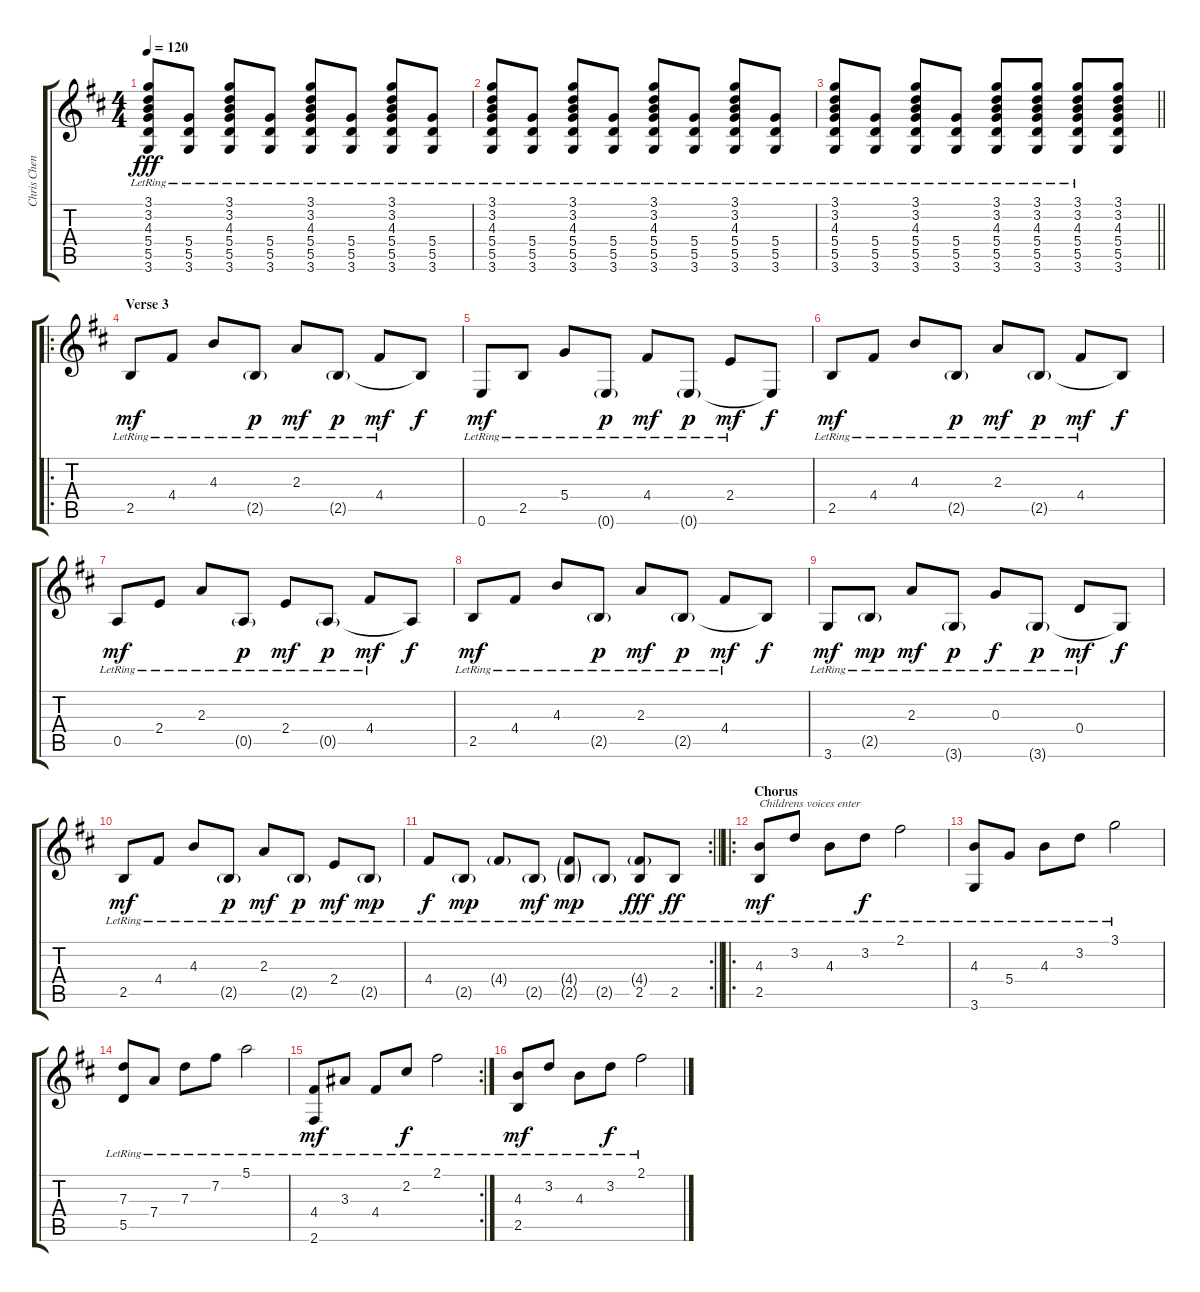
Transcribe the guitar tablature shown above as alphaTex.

\track ("Chris Cheney (Lead Guitar)" "Chris Chen") {instrument electricguitarclean}
\staff {score tabs}
\tuning (E4 B3 G3 D3 A2 E2) {hide}
\ts (4 4)
\tempo 120
\clef g2
\ks bminor
(3.1{lr} 3.2{lr} 4.3{lr} 5.4{lr} 5.5{lr} 3.6{lr}).8{dy fff} (5.4{lr} 5.5{lr} 3.6{lr}).8 (3.1{lr} 3.2{lr} 4.3{lr} 5.4{lr} 5.5{lr} 3.6{lr}).8 (5.4{lr} 5.5{lr} 3.6{lr}).8 (3.1{lr} 3.2{lr} 4.3{lr} 5.4{lr} 5.5{lr} 3.6{lr}).8 (5.4{lr} 5.5{lr} 3.6{lr}).8 (3.1{lr} 3.2{lr} 4.3{lr} 5.4{lr} 5.5{lr} 3.6{lr}).8 (5.4{lr} 5.5{lr} 3.6{lr}).8 |
(3.1{lr} 3.2{lr} 4.3{lr} 5.4{lr} 5.5{lr} 3.6{lr}).8 (5.4{lr} 5.5{lr} 3.6{lr}).8 (3.1{lr} 3.2{lr} 4.3{lr} 5.4{lr} 5.5{lr} 3.6{lr}).8 (5.4{lr} 5.5{lr} 3.6{lr}).8 (3.1{lr} 3.2{lr} 4.3{lr} 5.4{lr} 5.5{lr} 3.6{lr}).8 (5.4{lr} 5.5{lr} 3.6{lr}).8 (3.1{lr} 3.2{lr} 4.3{lr} 5.4{lr} 5.5{lr} 3.6{lr}).8 (5.4{lr} 5.5{lr} 3.6{lr}).8 |
\barLineRight lightlight
(3.1{lr} 3.2{lr} 4.3{lr} 5.4{lr} 5.5{lr} 3.6{lr}).8 (5.4{lr} 5.5{lr} 3.6{lr}).8 (3.1{lr} 3.2{lr} 4.3{lr} 5.4{lr} 5.5{lr} 3.6{lr}).8 (5.4{lr} 5.5{lr} 3.6{lr}).8 (3.1{lr} 3.2{lr} 4.3{lr} 5.4{lr} 5.5{lr} 3.6{lr}).8 (3.1{lr} 3.2{lr} 4.3{lr} 5.4{lr} 5.5{lr} 3.6{lr}).8 (3.1{lr} 3.2{lr} 4.3{lr} 5.4{lr} 5.5{lr} 3.6{lr}).8 (3.1 3.2 4.3 5.4 5.5 3.6).8 |
\ro
\section ("" "Verse 3")
2.5{lr}.8{dy mf} 4.4{lr}.8 4.3{lr}.8 2.5{g lr}.8{dy p} 2.3{lr}.8{dy mf} 2.5{g lr}.8{dy p} 4.4{lr}.8{dy mf} 2.5{t}.8{dy f} |
0.6{lr}.8{dy mf} 2.5{lr}.8 5.4{lr}.8 0.6{g lr}.8{dy p} 4.4{lr}.8{dy mf} 0.6{g lr}.8{dy p} 2.4{lr}.8{dy mf} 0.6{t}.8{dy f} |
2.5{lr}.8{dy mf} 4.4{lr}.8 4.3{lr}.8 2.5{g lr}.8{dy p} 2.3{lr}.8{dy mf} 2.5{g lr}.8{dy p} 4.4{lr}.8{dy mf} 2.5{t}.8{dy f} |
0.5{lr}.8{dy mf} 2.4{lr}.8 2.3{lr}.8 0.5{g lr}.8{dy p} 2.4{lr}.8{dy mf} 0.5{g lr}.8{dy p} 4.4{lr}.8{dy mf} 0.5{t}.8{dy f} |
2.5{lr}.8{dy mf} 4.4{lr}.8 4.3{lr}.8 2.5{g lr}.8{dy p} 2.3{lr}.8{dy mf} 2.5{g lr}.8{dy p} 4.4{lr}.8{dy mf} 2.5{t}.8{dy f} |
3.6{lr}.8{dy mf} 2.5{g lr}.8{dy mp} 2.3{lr}.8{dy mf} 3.6{g lr}.8{dy p} 0.3{lr}.8{dy f} 3.6{g lr}.8{dy p} 0.4{lr}.8{dy mf} 3.6{t}.8{dy f} |
2.5{lr}.8{dy mf} 4.4{lr}.8 4.3{lr}.8 2.5{g lr}.8{dy p} 2.3{lr}.8{dy mf} 2.5{g lr}.8{dy p} 2.4{lr}.8{dy mf} 2.5{g lr}.8{dy mp} |
\rc 2
\barLineRight lightlight
4.4{lr}.8{dy f} 2.5{g lr}.8{dy mp} 4.4{g lr}.8 2.5{g lr}.8{dy mf} (4.4{g lr} 2.5{g}).8{dy mp} 2.5{g lr}.8 (4.4{g lr} 2.5).8{dy fff} 2.5{lr}.8{dy ff} |
\ro
\section ("" "Chorus")
(4.3{lr} 2.5{lr}).8{txt "Childrens voices enter" dy mf instrument electricguitarclean} 3.2{lr}.8 4.3{lr}.8 3.2{lr}.8{dy f} 2.1{lr}.2 |
(4.3{lr} 3.6{lr}).8 5.4{lr}.8 4.3{lr}.8 3.2{lr}.8 3.1{lr}.2 |
(7.3{lr} 5.5{lr}).8 7.4{lr}.8 7.3{lr}.8 7.2{lr}.8 5.1{lr}.2 |
\rc 2
(4.4{lr} 2.6{lr}).8{dy mf} 3.3{lr}.8 4.4{lr}.8 2.2{lr}.8{dy f} 2.1{lr}.2 |
(4.3{lr} 2.5{lr}).8{dy mf} 3.2{lr}.8 4.3{lr}.8 3.2{lr}.8{dy f} 2.1{lr}.2
